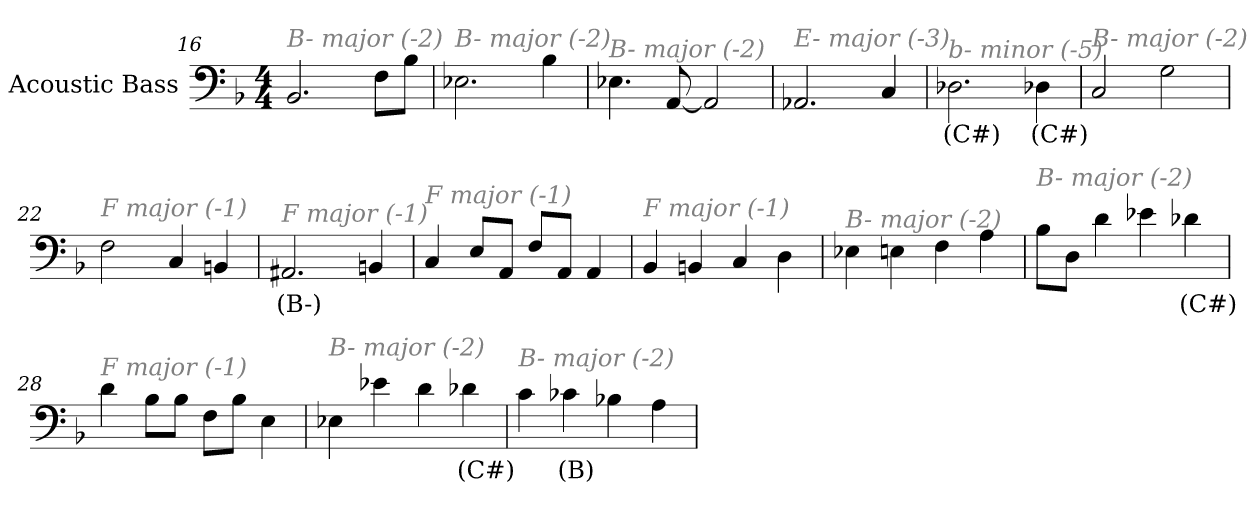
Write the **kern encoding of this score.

**kern	**text
*part1	*part1
*staff1	*staff1
*I"Acoustic Bass	*
*clefF4	*
*ITrd7c12	*
*k[b-]	*
*F:	*
*M4/4	*
=16	=16
!LO:TX:i:color=#808080:t=B- major (-2)	!
2.BBB-	.
8FFL	.
8BB-J	.
=17	=17
!LO:TX:i:color=#808080:t=B- major (-2)	!
2.EE-X	.
4BB-	.
=18	=18
!LO:TX:i:color=#808080:t=B- major (-2)	!
4.EE-X	.
[8AAA	.
2AAA]	.
=19	=19
!LO:TX:i:color=#808080:t=E- major (-3)	!
2.AAA-X	.
4CC	.
=20	=20
!LO:TX:i:color=#808080:t=b- minor (-5)	!
2.DD-Xi	(C#)
4DD-Xi	(C#)
=21	=21
!LO:TX:i:color=#808080:t=B- major (-2)	!
2CC	.
2GG	.
=22	=22
!LO:TX:i:color=#808080:t=F major (-1)	!
2FF	.
4CC	.
4BBBn	.
=23	=23
!LO:TX:i:color=#808080:t=F major (-1)	!
2.AAA#Xj	(B-)
4BBBn	.
=24	=24
!LO:TX:i:color=#808080:t=F major (-1)	!
4CC	.
8EEL	.
8AAAJ	.
8FFL	.
8AAAJ	.
4AAA	.
=25	=25
!LO:TX:i:color=#808080:t=F major (-1)	!
4BBB-	.
4BBBn	.
4CC	.
4DD	.
=26	=26
!LO:TX:i:color=#808080:t=B- major (-2)	!
4EE-X	.
4EEn	.
4FF	.
4AA	.
=27	=27
!LO:TX:i:color=#808080:t=B- major (-2)	!
8BB-L	.
8DDJ	.
4D	.
4E-X	.
4D-Xi	(C#)
=28	=28
!LO:TX:i:color=#808080:t=F major (-1)	!
4D	.
8BB-L	.
8BB-J	.
8FFL	.
8BB-J	.
4EE	.
=29	=29
!LO:TX:i:color=#808080:t=B- major (-2)	!
4EE-X	.
4E-X	.
4D	.
4D-Xi	(C#)
=30	=30
!LO:TX:i:color=#808080:t=B- major (-2)	!
4C	.
4C-Xi	(B)
4BB-X	.
4AA	.
=	=
*-	*-
